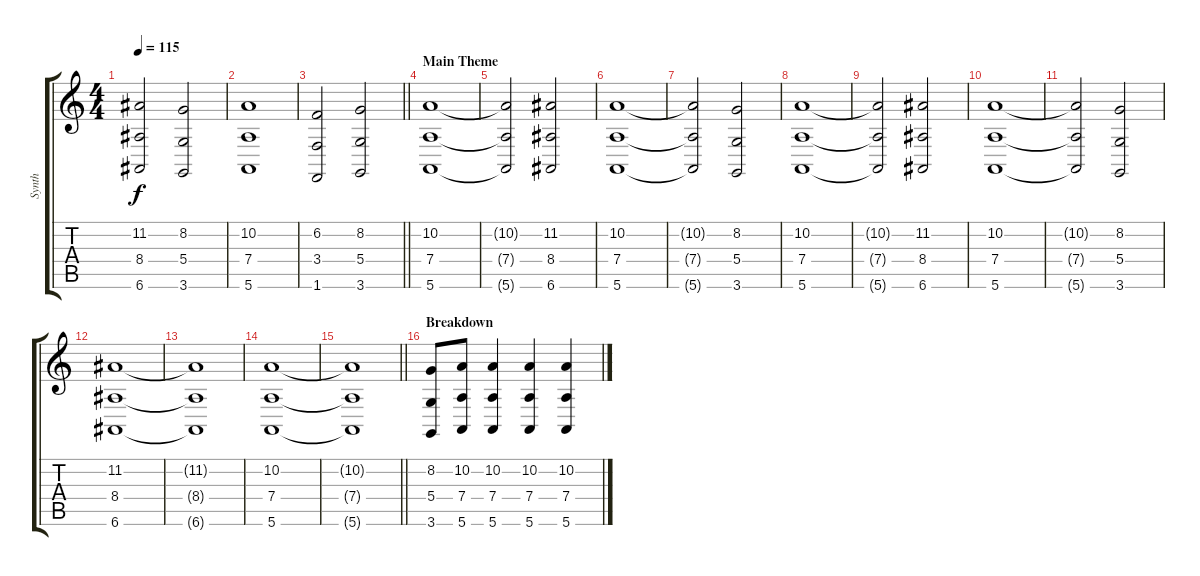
\track ("Synth" "Synth") {instrument stringensemble1}
\staff {score tabs}
\tuning (E4 B3 G3 D3 A2 E2) {hide}
\ts (4 4)
\tempo 115
\clef g2
\ks c
(11.2 8.4 6.6).2{dy f} (8.2 5.4 3.6).2 |
(10.2 7.4 5.6).1 |
\barLineRight lightlight
(6.2 3.4 1.6).2 (8.2 5.4 3.6).2 |
\section ("" "Main Theme")
(10.2 7.4 5.6).1 |
(10.2{t} 7.4{t} 5.6{t}).2 (11.2 8.4 6.6).2 |
(10.2 7.4 5.6).1 |
(10.2{t} 7.4{t} 5.6{t}).2 (8.2 5.4 3.6).2 |
(10.2 7.4 5.6).1 |
(10.2{t} 7.4{t} 5.6{t}).2 (11.2 8.4 6.6).2 |
(10.2 7.4 5.6).1 |
(10.2{t} 7.4{t} 5.6{t}).2 (8.2 5.4 3.6).2 |
(11.2 8.4 6.6).1 |
(11.2{t} 8.4{t} 6.6{t}).1 |
(10.2 7.4 5.6).1 |
\barLineRight lightlight
(10.2{t} 7.4{t} 5.6{t}).1 |
\section ("" "Breakdown")
(8.2 5.4 3.6).8 (10.2 7.4 5.6).8 (10.2 7.4 5.6).4 (10.2 7.4 5.6).4 (10.2 7.4 5.6).4
